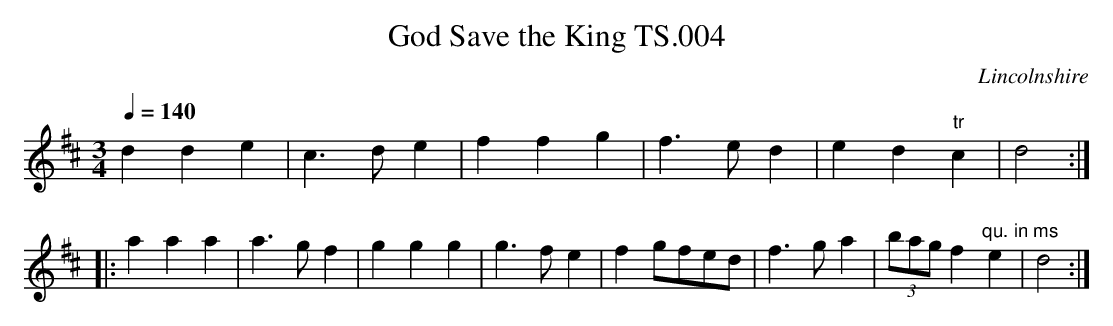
X:1
T:God Save the King TS.004
L:1/4
M:3/4
O:Lincolnshire
Q:1/4=140
K:D
dde|c>de|ffg|f>ed|ed"tr"c|d2:|!
|:aaa|a>gf|ggg|g>fe|fg/f/e/d/|f>ga|(3b/a/g/ f"qu. in ms"e|d2:|
